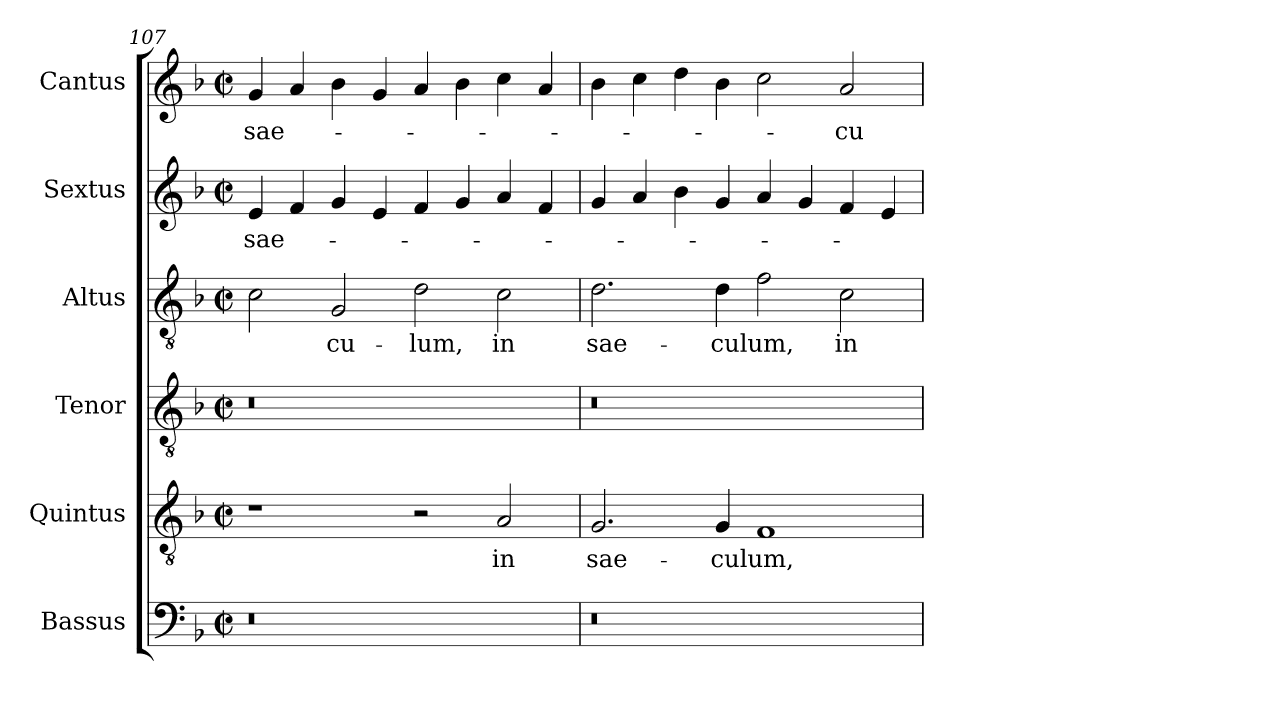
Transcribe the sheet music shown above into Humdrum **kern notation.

**kern	**kern	**text	**kern	**kern	**text	**kern	**text	**kern	**text
*part6	*part5	*part5	*part4	*part3	*part3	*part2	*part2	*part1	*part1
*staff6	*staff5	*staff5	*staff4	*staff3	*staff3	*staff2	*staff2	*staff1	*staff1
*I"Bassus	*I"Quintus	*	*I"Tenor	*I"Altus	*	*I"Sextus	*	*I"Cantus	*
!!LO:LB:g=z
*clefF4	*clefGv2	*	*clefGv2	*clefGv2	*	*clefG2	*	*clefG2	*
*k[b-]	*k[b-]	*	*k[b-]	*k[b-]	*	*k[b-]	*	*k[b-]	*
*F:	*F:	*	*F:	*F:	*	*F:	*	*F:	*
*M2/2	*M2/2	*	*M2/2	*M2/2	*	*M2/2	*	*M2/2	*
*met(c|)	*met(c|)	*	*met(c|)	*met(c|)	*	*met(c|)	*	*met(c|)	*
=107	=107	=107	=107	=107	=107	=107	=107	=107	=107
!	!	!	!	!	!	!	!LO:LY:b	!	!LO:LY:b
0r	1r	.	0r	2c\	.	4e/	sae-	4g/	sae-
.	.	.	.	.	.	4f/	.	4a/	.
!	!	!	!	!	!LO:LY:b:cj	!	!	!	!
.	.	.	.	2G/	-cu-	4g/	.	4b-\	.
.	.	.	.	.	.	4e/	.	4g/	.
!	!	!	!	!	!LO:LY:b:cj	!	!	!	!
.	2r	.	.	2d\	-lum,	4f/	.	4a/	.
.	.	.	.	.	.	4g/	.	4b-\	.
!	!	!LO:LY:b:cj	!	!	!LO:LY:b:cj	!	!	!	!
.	2A/	in	.	2c\	in	4a/	.	4cc\	.
.	.	.	.	.	.	4f/	.	4a/	.
=108	=108	=108	=108	=108	=108	=108	=108	=108	=108
!	!	!LO:LY:b:cj	!	!	!LO:LY:b:cj	!	!	!	!
0r	2.G/	sae-	0r	2.d\	sae-	4g/	.	4b-\	.
.	.	.	.	.	.	4a/	.	4cc\	.
.	.	.	.	.	.	4b-\	.	4dd\	.
!	!	!LO:LY:b	!	!	!LO:LY:b	!	!	!	!
.	4G/	-culum,	.	4d\	-culum,	4g/	.	4b-\	.
.	1F	.	.	2f\	.	4a/	.	2cc\	.
.	.	.	.	.	.	4g/	.	.	.
!	!	!	!	!	!LO:LY:b:cj	!	!	!	!LO:LY:b:cj
.	.	.	.	2c\	in	4f/	.	2a/	-cu-
.	.	.	.	.	.	4e/	.	.	.
=	=	=	=	=	=	=	=	=	=
*-	*-	*-	*-	*-	*-	*-	*-	*-	*-
